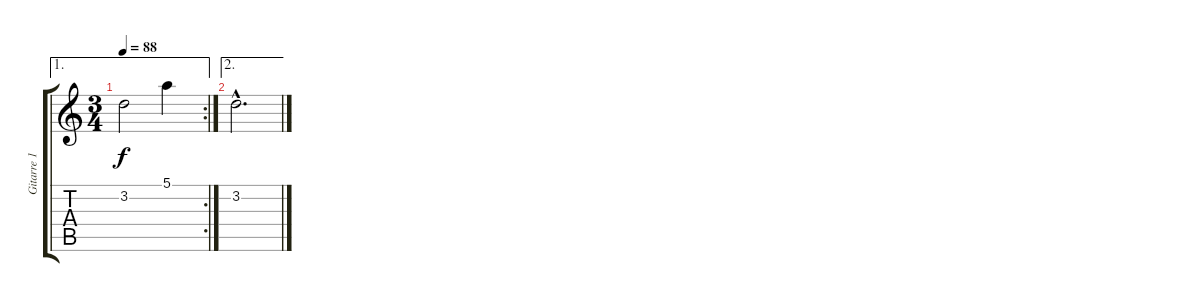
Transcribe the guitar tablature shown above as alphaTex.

\track ("Gitarre 1" "Gitarre 1") {instrument acousticguitarnylon}
\staff {score tabs}
\tuning (E4 B3 G3 D3 A2 E2) {hide}
\ae 1
\rc 2
\ts (3 4)
\tempo 88
\clef g2
\ks c
3.2.2{dy f} 5.1.4 |
\ae 2
3.2{hac}.2{d}
